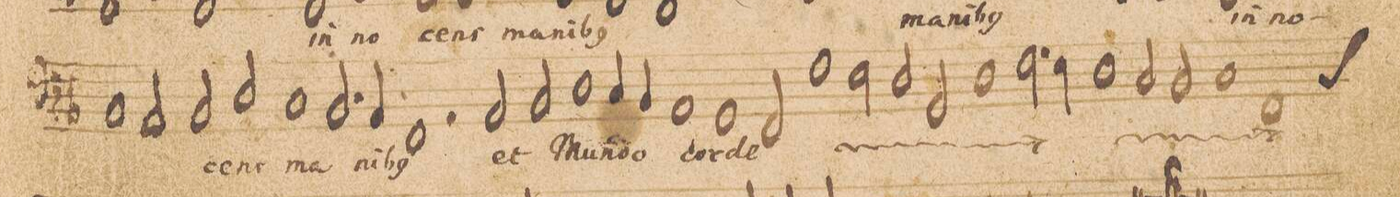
**kern	**text
*I"[BASSVS.]	*
*clefF4	*
*k[b-]	*
*met(c|)	*
*M2/1	*
1BB-/	.
=94-	=94-
2AA/	.
2BB-/	cens
2D/	.
=95-	=95-
1C	ma-
2.BB-/	.
4AA/	-ni-
=96-	=96-
1FF	-b(us)
2rGG	.
2AA/	et
=97-	=97-
2BB-/	.
1D	Mun-
4C/	-do
4BB-/	.
=98-	=98-
1AA	cor-
1GG	.
=99-	=99-
2FF/	-de
*	*ij
1F	et
2E\	.
=100-	=100-
2D/	Mun-
2GG/	.
1D	-do
=101-	=101-
2.F\	cor-
4E\	.
1D	.
=102-	=102-
2C/	.
2BB-/	.
1C	.
=103-	=103-
*custos:BB-	*
1FF	-de
*-	*-
